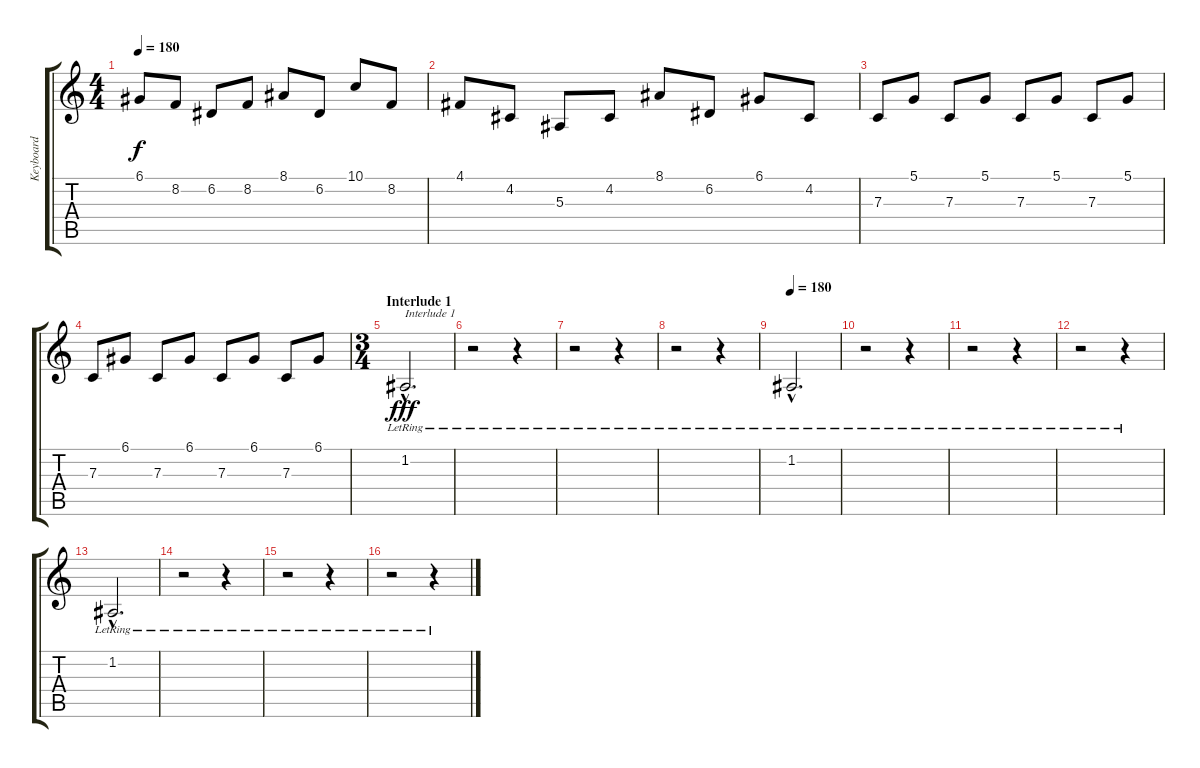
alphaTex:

\track ("Keyboard" "Keyboard") {instrument tubularbells}
\staff {score tabs}
\tuning (D4 A3 F3 C3 G2 C2) {hide}
\ts (4 4)
\tempo 180
\clef g2
\ks c
6.1.8{dy f} 8.2.8 6.2.8 8.2.8 8.1.8 6.2.8 10.1.8 8.2.8 |
4.1.8 4.2.8 5.3.8 4.2.8 8.1.8 6.2.8 6.1.8 4.2.8 |
7.3.8 5.1.8 7.3.8 5.1.8 7.3.8 5.1.8 7.3.8 5.1.8 |
7.3.8 6.1.8 7.3.8 6.1.8 7.3.8 6.1.8 7.3.8 6.1.8 |
\ts (3 4)
\section ("" "Interlude 1")
1.2{hac lr}.2{d txt "Interlude 1" dy fff instrument tubularbells} |
r.2 r.4 |
r.2 r.4 |
r.2 r.4 |
\tempo 180
1.2{hac lr}.2{d} |
r.2 r.4 |
r.2 r.4 |
r.2 r.4 |
1.2{hac lr}.2{d} |
r.2 r.4 |
r.2 r.4 |
r.2 r.4
